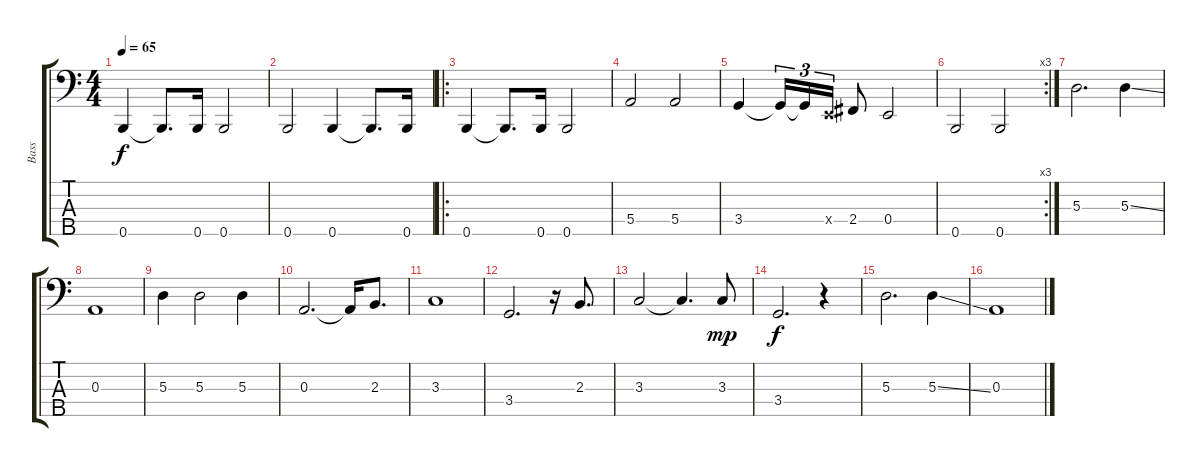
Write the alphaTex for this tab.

\track ("Bass" "Bass") {instrument electricbassfinger}
\staff {score tabs}
\tuning (G2 D2 A1 E1 B0) {hide}
\ts (4 4)
\tempo 65
\clef f4
\ks c
0.5.4{dy f instrument electricbassfinger} 0.5{t}.8{d} 0.5.16 0.5.2 |
0.5.2 0.5.4 0.5{t}.8{d} 0.5.16 |
\ro
0.5.4 0.5{t}.8{d} 0.5.16 0.5.2 |
5.4.2 5.4.2 |
3.4.4 3.4{t}.16{tu (3 2)} 3.4{t}.16{tu (3 2)} 0.4{x}.16{tu (3 2)} 2.4.8 0.4.2 |
\rc 3
0.5.2 0.5.2 |
5.3.2{d} 5.3{ss}.4 |
0.3.1 |
5.3.4 5.3.2 5.3.4 |
0.3.2{d} 0.3{t}.16 2.3.8{d} |
3.3.1 |
3.4.2{d} r.16 2.3.8{d} |
3.3.2 3.3{t}.4{d} 3.3.8{dy mp} |
3.4.2{d dy f} r.4 |
5.3.2{d} 5.3{ss}.4 |
0.3.1
